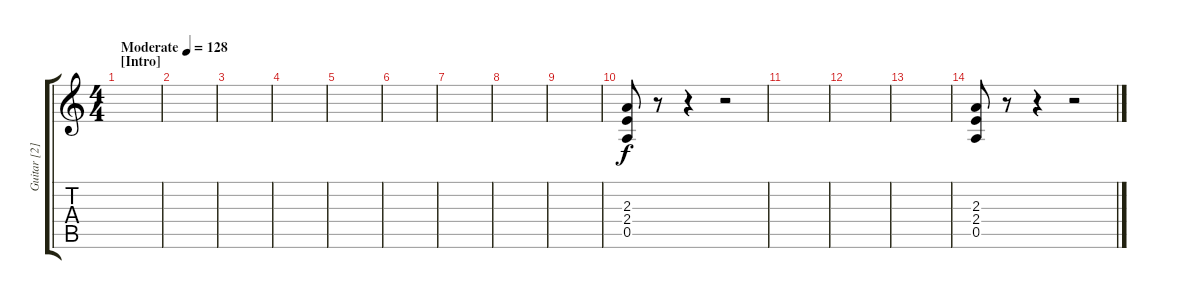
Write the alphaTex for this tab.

\track ("Guitar [2]" "Guitar [2]") {instrument distortionguitar}
\staff {score tabs}
\tuning (E4 B3 G3 D3 A2 E2) {hide}
\ts (4 4)
\section ("" "[Intro]")
\tempo (128 "Moderate")
\clef g2
\ks c
|
|
|
|
|
|
|
|
|
(2.3 2.4 0.5).8 r.8 r.4 r.2 |
|
|
|
(2.3 2.4 0.5).8 r.8 r.4 r.2
